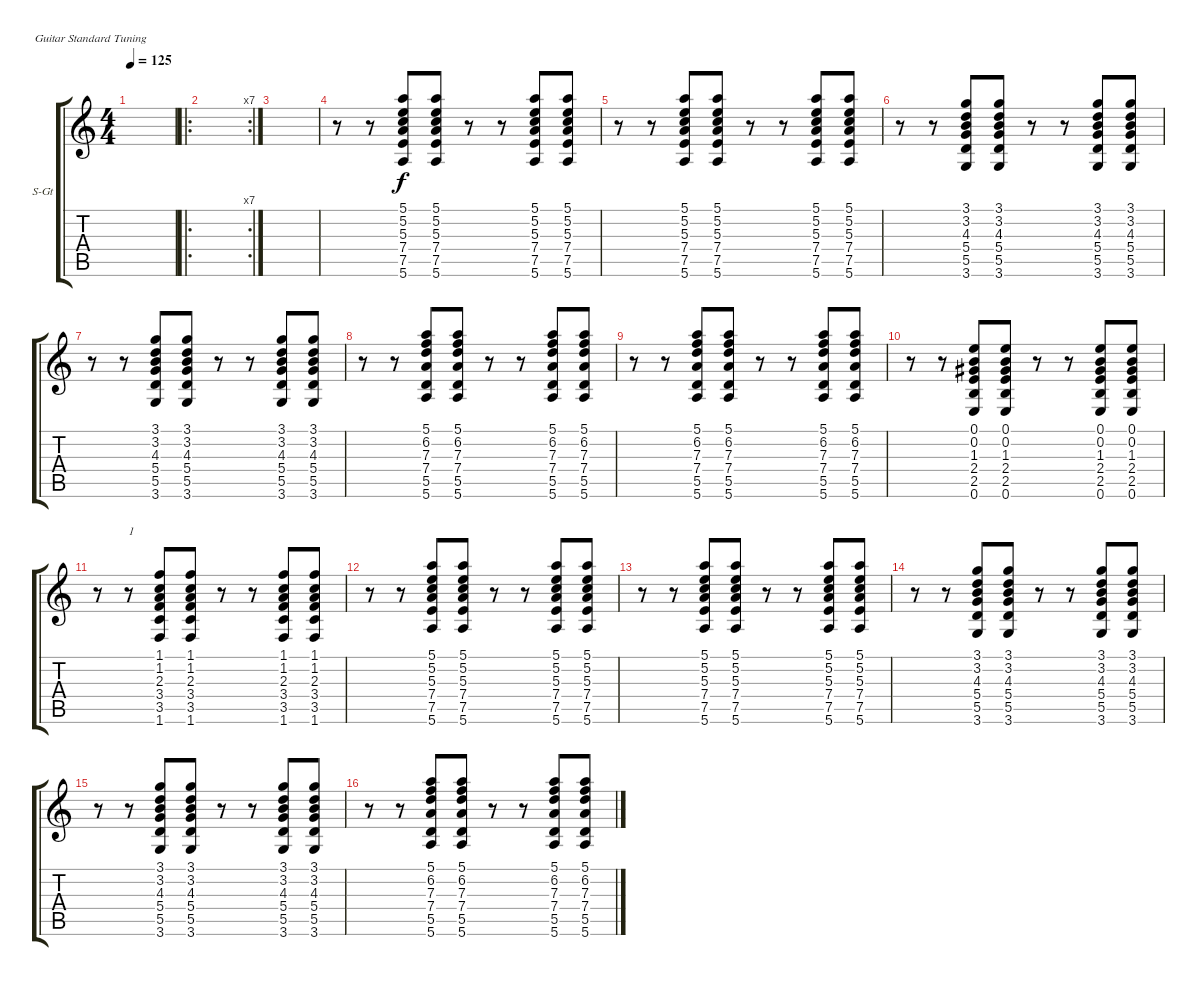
\defaultSystemsLayout 4
\bracketExtendMode groupsimilarinstruments
\firstSystemTrackNameOrientation horizontal
\otherSystemsTrackNameOrientation horizontal
\track ("Steel Guitar" "S-Gt") {instrument acousticguitarsteel}
\staff {score tabs}
\tuning (E4 B3 G3 D3 A2 E2)
\ts (4 4)
\tempo 125
\clef g2
\scale
0.451737
\ks c
|
\ro
\rc 7
\scale
0.30888 |
\scale
0.239382 |
\scale
0.333333 r.8 r.8 (5.1 5.2 5.3 7.4 7.5 5.6).8 (5.1 5.2 5.3 7.5 7.4 5.6).8 r.8 r.8 (5.1 5.2 5.3 7.5 7.4 5.6).8 (5.1 5.2 5.3 7.4 7.5 5.6).8 |
\scale
0.333333 r.8 r.8 (5.1 5.2 5.3 7.4 7.5 5.6).8 (5.1 5.2 5.3 7.5 7.4 5.6).8 r.8 r.8 (5.1 5.2 5.3 7.5 7.4 5.6).8 (5.1 5.2 5.3 7.4 7.5 5.6).8 |
\scale
0.333333 r.8 r.8 (3.1 3.2 4.3 5.4 5.5 3.6).8 (3.1 3.2 4.3 5.4 5.5 3.6).8 r.8 r.8 (3.1 3.2 4.3 5.4 5.5 3.6).8 (3.1 3.2 4.3 5.4 5.5 3.6).8 |
\scale
0.333333 r.8 r.8 (3.1 3.2 4.3 5.4 5.5 3.6).8 (3.1 3.2 4.3 5.4 5.5 3.6).8 r.8 r.8 (3.1 3.2 4.3 5.4 5.5 3.6).8 (3.1 3.2 4.3 5.4 5.5 3.6).8 |
\scale
0.333333 r.8 r.8 (5.1 6.2 7.4 5.5 5.6 7.3).8 (5.1 6.2 7.4 5.5 5.6 7.3).8 r.8 r.8 (5.1 6.2 7.4 5.5 5.6 7.3).8 (5.1 6.2 7.4 5.5 5.6 7.3).8 |
\scale
0.333333 r.8 r.8 (5.1 6.2 7.4 5.5 5.6 7.3).8 (5.1 6.2 7.4 5.5 5.6 7.3).8 r.8 r.8 (5.1 6.2 7.4 5.5 5.6 7.3).8 (5.1 6.2 7.4 5.5 5.6 7.3).8 |
\scale
0.333333 r.8 r.8 (0.6 2.5 2.4 1.3 0.2 0.1).8 (0.6 2.5 2.4 1.3 0.2 0.1).8 r.8 r.8 (0.6 2.5 2.4 1.3 0.2 0.1).8 (0.6 2.5 2.4 1.3 0.2 0.1).8 |
\scale
0.333333 r.8 r.8{txt "1"} (1.1 1.2 2.3 3.4 3.5 1.6).8 (1.1 1.2 2.3 3.4 3.5 1.6).8 r.8 r.8 (1.1 1.2 2.3 3.4 3.5 1.6).8 (1.1 1.2 2.3 3.4 3.5 1.6).8 |
\scale
0.333333 r.8 r.8 (5.1 5.2 5.3 7.4 7.5 5.6).8 (5.1 5.2 5.3 7.5 7.4 5.6).8 r.8 r.8 (5.1 5.2 5.3 7.5 7.4 5.6).8 (5.1 5.2 5.3 7.4 7.5 5.6).8 |
\scale
0.333333 r.8 r.8 (5.1 5.2 5.3 7.4 7.5 5.6).8 (5.1 5.2 5.3 7.5 7.4 5.6).8 r.8 r.8 (5.1 5.2 5.3 7.5 7.4 5.6).8 (5.1 5.2 5.3 7.4 7.5 5.6).8 |
\scale
0.333333 r.8 r.8 (3.1 3.2 4.3 5.4 5.5 3.6).8 (3.1 3.2 4.3 5.4 5.5 3.6).8 r.8 r.8 (3.1 3.2 4.3 5.4 5.5 3.6).8 (3.1 3.2 4.3 5.4 5.5 3.6).8 |
\scale
0.333333 r.8 r.8 (3.1 3.2 4.3 5.4 5.5 3.6).8 (3.1 3.2 4.3 5.4 5.5 3.6).8 r.8 r.8 (3.1 3.2 4.3 5.4 5.5 3.6).8 (3.1 3.2 4.3 5.4 5.5 3.6).8 |
\scale
0.333333 r.8 r.8 (5.1 6.2 7.4 5.5 5.6 7.3).8 (5.1 6.2 7.4 5.5 5.6 7.3).8 r.8 r.8 (5.1 6.2 7.4 5.5 5.6 7.3).8 (5.1 6.2 7.4 5.5 5.6 7.3).8
